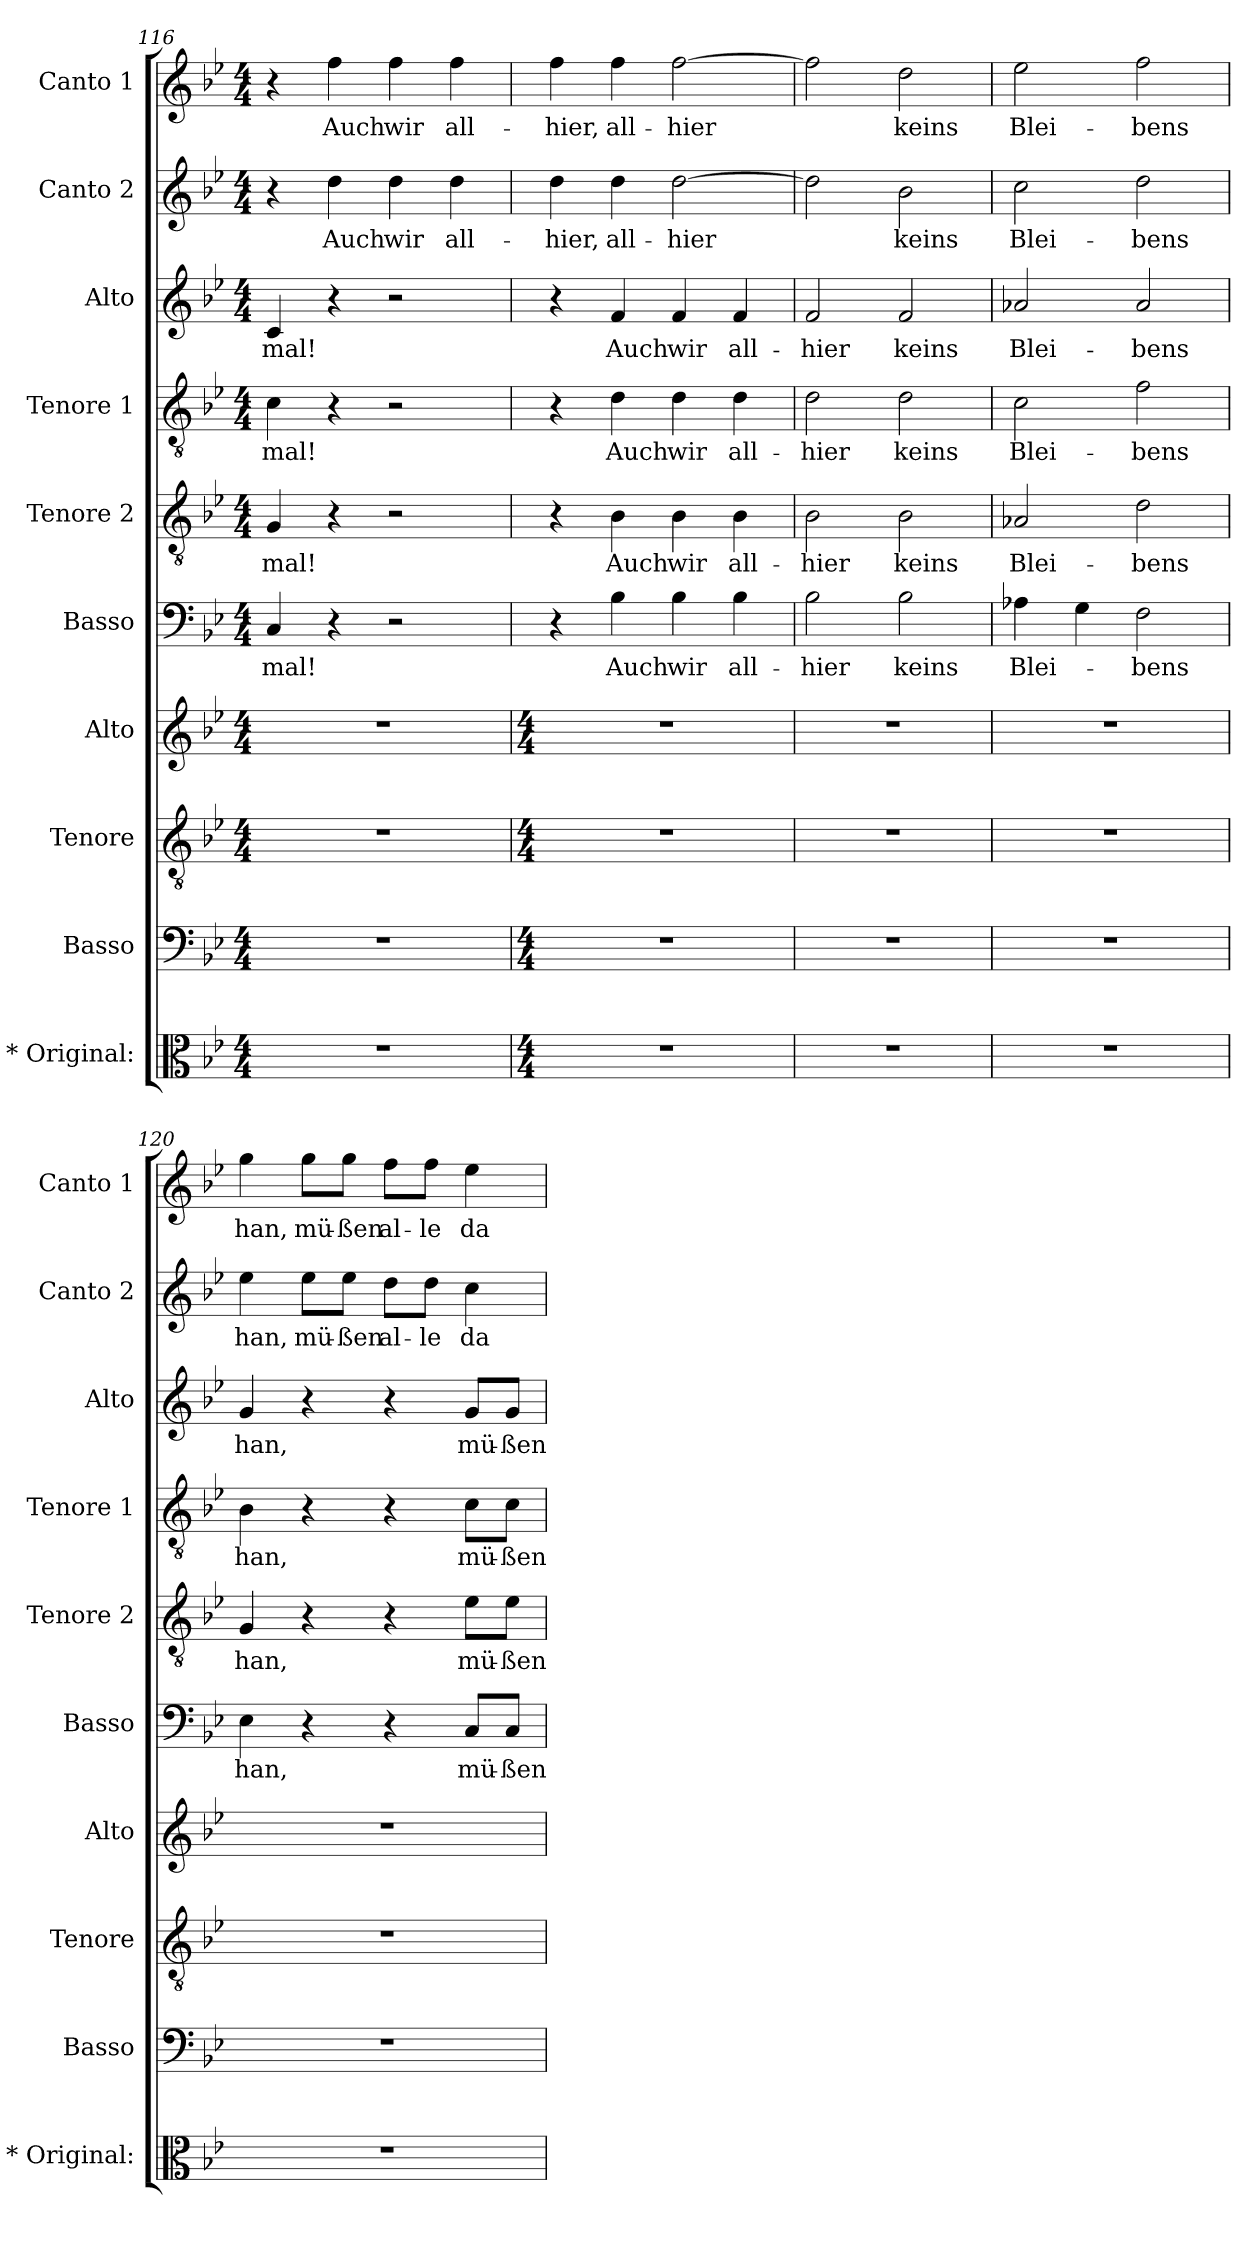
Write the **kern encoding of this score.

**kern	**kern	**kern	**kern	**kern	**text	**kern	**text	**kern	**text	**kern	**text	**kern	**text	**kern	**text
*part10	*part9	*part8	*part7	*part6	*part6	*part5	*part5	*part4	*part4	*part3	*part3	*part2	*part2	*part1	*part1
*staff10	*staff9	*staff8	*staff7	*staff6	*staff6	*staff5	*staff5	*staff4	*staff4	*staff3	*staff3	*staff2	*staff2	*staff1	*staff1
*I"* Original:	*I"Basso	*I"Tenore	*I"Alto	*I"Basso	*	*I"Tenore 2	*	*I"Tenore 1	*	*I"Alto	*	*I"Canto 2	*	*I"Canto 1	*
*I'* Original:	*I'Basso	*I'Tenore	*I'Alto	*I'Basso	*	*I'Tenore 2	*	*I'Tenore 1	*	*I'Alto	*	*I'Canto 2	*	*I'Canto 1	*
*clefC3	*clefF4	*clefGv2	*clefG2	*clefF4	*	*clefGv2	*	*clefGv2	*	*clefG2	*	*clefG2	*	*clefG2	*
*k[b-e-]	*k[b-e-]	*k[b-e-]	*k[b-e-]	*k[b-e-]	*	*k[b-e-]	*	*k[b-e-]	*	*k[b-e-]	*	*k[b-e-]	*	*k[b-e-]	*
*B-:	*B-:	*B-:	*B-:	*B-:	*	*B-:	*	*B-:	*	*B-:	*	*B-:	*	*B-:	*
*M4/4	*M4/4	*M4/4	*M4/4	*M4/4	*	*M4/4	*	*M4/4	*	*M4/4	*	*M4/4	*	*M4/4	*
=116	=116	=116	=116	=116	=116	=116	=116	=116	=116	=116	=116	=116	=116	=116	=116
!	!	!	!	!	!LO:LY:b	!	!LO:LY:b	!	!LO:LY:b	!	!LO:LY:b	!	!	!	!
1r	1r	1r	1r	4C/	-mal!	4G/	-mal!	4c\	-mal!	4c/	-mal!	4r	.	4r	.
!	!	!	!	!	!	!	!	!	!	!	!	!	!LO:LY:b	!	!LO:LY:b
.	.	.	.	4r	.	4r	.	4r	.	4r	.	4dd\	Auch	4ff\	Auch
!	!	!	!	!	!	!	!	!	!	!	!	!	!LO:LY:b	!	!LO:LY:b
.	.	.	.	2r	.	2r	.	2r	.	2r	.	4dd\	wir	4ff\	wir
!	!	!	!	!	!	!	!	!	!	!	!	!	!LO:LY:b	!	!LO:LY:b
.	.	.	.	.	.	.	.	.	.	.	.	4dd\	all-	4ff\	all-
!!LO:PB:g=z
=117	=117	=117	=117	=117	=117	=117	=117	=117	=117	=117	=117	=117	=117	=117	=117
*M4/4	*M4/4	*M4/4	*M4/4	*	*	*	*	*	*	*	*	*	*	*	*
!	!	!	!	!	!	!	!	!	!	!	!	!	!LO:LY:b	!	!LO:LY:b
1r	1r	1r	1r	4r	.	4r	.	4r	.	4r	.	4dd\	-hier,	4ff\	-hier,
!	!	!	!	!	!LO:LY:b	!	!LO:LY:b	!	!LO:LY:b	!	!LO:LY:b	!	!LO:LY:b	!	!LO:LY:b
.	.	.	.	4B-\	Auch	4B-\	Auch	4d\	Auch	4f/	Auch	4dd\	all-	4ff\	all-
!	!	!	!	!	!LO:LY:b	!	!LO:LY:b	!	!LO:LY:b	!	!LO:LY:b	!	!LO:LY:b	!	!LO:LY:b
.	.	.	.	4B-\	wir	4B-\	wir	4d\	wir	4f/	wir	[2dd\	-hier	[2ff\	-hier
!	!	!	!	!	!LO:LY:b	!	!LO:LY:b	!	!LO:LY:b	!	!LO:LY:b	!	!	!	!
.	.	.	.	4B-\	all-	4B-\	all-	4d\	all-	4f/	all-	.	.	.	.
=118	=118	=118	=118	=118	=118	=118	=118	=118	=118	=118	=118	=118	=118	=118	=118
!	!	!	!	!	!LO:LY:b	!	!LO:LY:b	!	!LO:LY:b	!	!LO:LY:b	!	!	!	!
1r	1r	1r	1r	2B-\	-hier	2B-\	-hier	2d\	-hier	2f/	-hier	2dd\]	.	2ff\]	.
!	!	!	!	!	!LO:LY:b	!	!LO:LY:b	!	!LO:LY:b	!	!LO:LY:b	!	!LO:LY:b	!	!LO:LY:b
.	.	.	.	2B-\	keins	2B-\	keins	2d\	keins	2f/	keins	2b-\	keins	2dd\	keins
=119	=119	=119	=119	=119	=119	=119	=119	=119	=119	=119	=119	=119	=119	=119	=119
!	!	!	!	!	!LO:LY:b	!	!LO:LY:b	!	!LO:LY:b	!	!LO:LY:b	!	!LO:LY:b	!	!LO:LY:b
1r	1r	1r	1r	4A-X\	Blei-	2A-X/	Blei-	2c\	Blei-	2a-X/	Blei-	2cc\	Blei-	2ee-\	Blei-
.	.	.	.	4G\	.	.	.	.	.	.	.	.	.	.	.
!	!	!	!	!	!LO:LY:b	!	!LO:LY:b	!	!LO:LY:b	!	!LO:LY:b	!	!LO:LY:b	!	!LO:LY:b
.	.	.	.	2F\	-bens	2d\	-bens	2f\	-bens	2a-/	-bens	2dd\	-bens	2ff\	-bens
=120	=120	=120	=120	=120	=120	=120	=120	=120	=120	=120	=120	=120	=120	=120	=120
!	!	!	!	!	!LO:LY:b	!	!LO:LY:b	!	!LO:LY:b	!	!LO:LY:b	!	!LO:LY:b	!	!LO:LY:b
1r	1r	1r	1r	4E-\	han,	4G/	han,	4B-\	han,	4g/	han,	4ee-\	han,	4gg\	han,
!	!	!	!	!	!	!	!	!	!	!	!	!	!LO:LY:b	!	!LO:LY:b
.	.	.	.	4r	.	4r	.	4r	.	4r	.	8ee-\L	mü-	8gg\L	mü-
!	!	!	!	!	!	!	!	!	!	!	!	!	!LO:LY:b	!	!LO:LY:b
.	.	.	.	.	.	.	.	.	.	.	.	8ee-\J	-ßen	8gg\J	-ßen
!	!	!	!	!	!	!	!	!	!	!	!	!	!LO:LY:b	!	!LO:LY:b
.	.	.	.	4r	.	4r	.	4r	.	4r	.	8dd\L	al-	8ff\L	al-
!	!	!	!	!	!	!	!	!	!	!	!	!	!LO:LY:b	!	!LO:LY:b
.	.	.	.	.	.	.	.	.	.	.	.	8dd\J	-le	8ff\J	-le
!	!	!	!	!	!LO:LY:b	!	!LO:LY:b	!	!LO:LY:b	!	!LO:LY:b	!	!LO:LY:b	!	!LO:LY:b
.	.	.	.	8C/L	mü-	8e-\L	mü-	8c\L	mü-	8g/L	mü-	4cc\	da-	4ee-\	da-
!	!	!	!	!	!LO:LY:b	!	!LO:LY:b	!	!LO:LY:b	!	!LO:LY:b	!	!	!	!
.	.	.	.	8C/J	-ßen	8e-\J	-ßen	8c\J	-ßen	8g/J	-ßen	.	.	.	.
=	=	=	=	=	=	=	=	=	=	=	=	=	=	=	=
*-	*-	*-	*-	*-	*-	*-	*-	*-	*-	*-	*-	*-	*-	*-	*-
